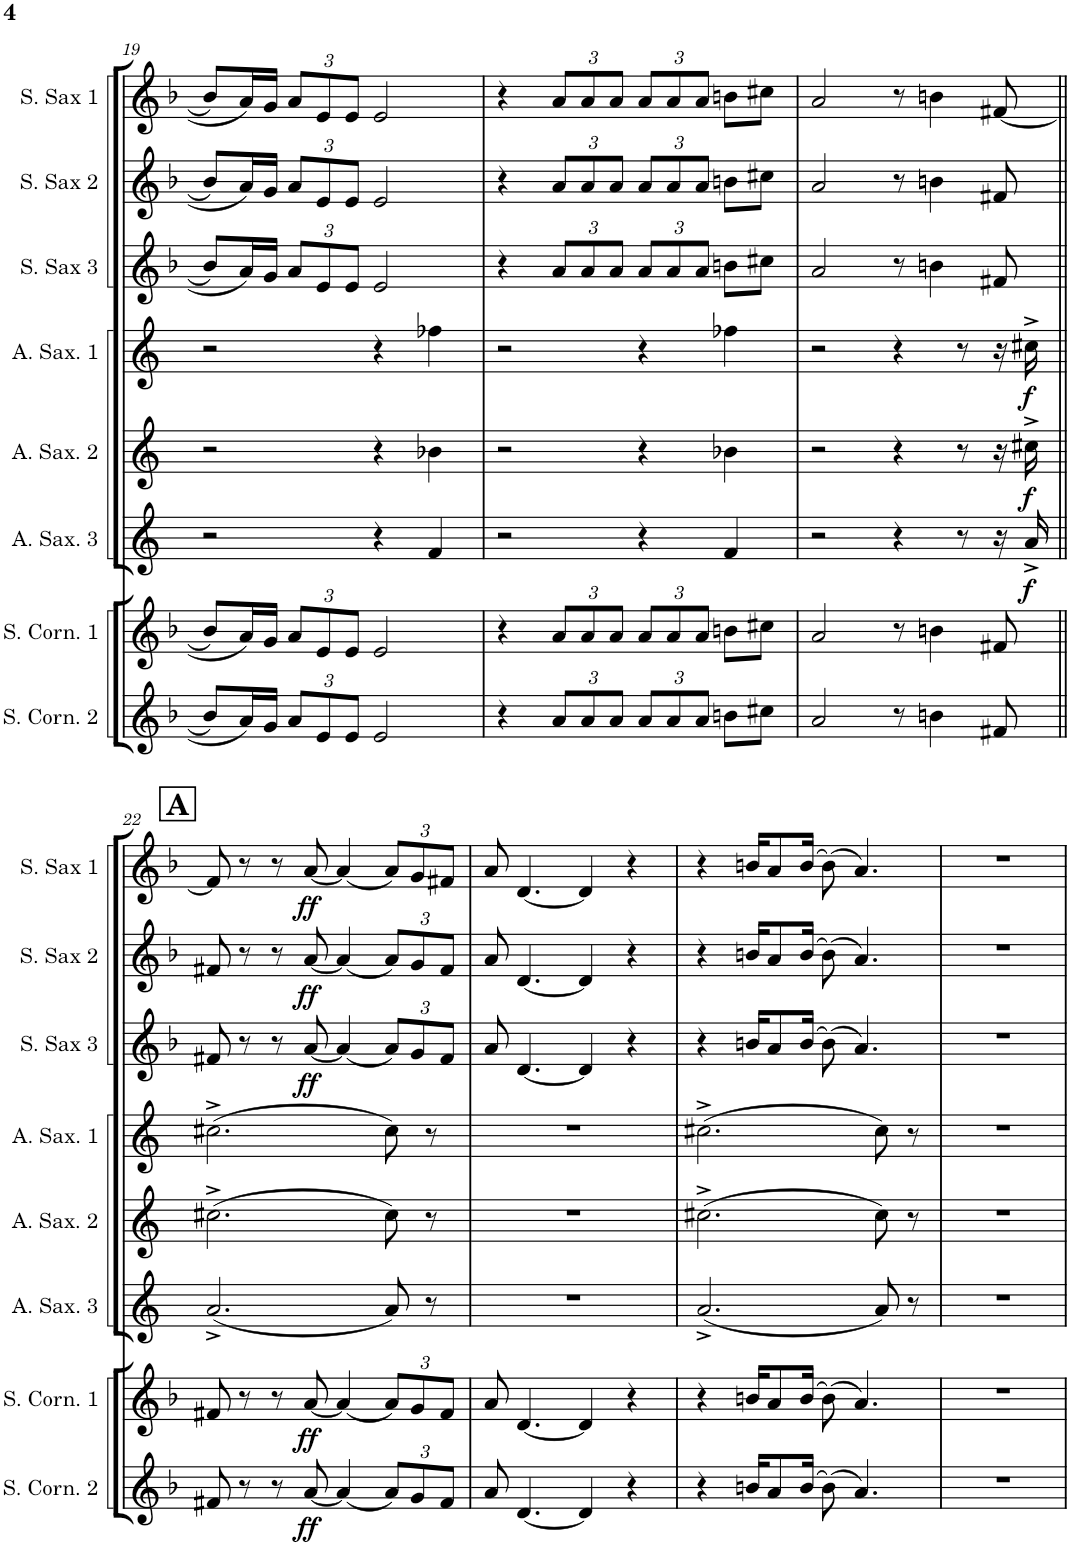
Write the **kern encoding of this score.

**kern	**dynam	**kern	**dynam	**kern	**dynam	**kern	**dynam	**kern	**dynam	**kern	**dynam	**kern	**dynam	**kern	**dynam
*part8	*part8	*part7	*part7	*part6	*part6	*part5	*part5	*part4	*part4	*part3	*part3	*part2	*part2	*part1	*part1
*staff8	*staff8	*staff7	*staff7	*staff6	*staff6	*staff5	*staff5	*staff4	*staff4	*staff3	*staff3	*staff2	*staff2	*staff1	*staff1
*I"Solo Cornet 2	*	*I"Solo Cornet 1	*	*I"Alt Sax 3	*	*I"Alt Sax 2	*	*I"Alt Sax 1	*	*I"Sopraan Sax 3	*	*I"Sopraan Sax 2	*	*I"Sopraan Sax 1	*
*I'S. Corn. 2	*	*I'S. Corn. 1	*	*I'A. Sax. 3	*	*I'A. Sax. 2	*	*I'A. Sax. 1	*	*I'S. Sax 3	*	*I'S. Sax 2	*	*I'S. Sax 1	*
!!LO:PB:g=z
*clefG2	*	*clefG2	*	*clefG2	*	*clefG2	*	*clefG2	*	*clefG2	*	*clefG2	*	*clefG2	*
*Trd1c2	*	*Trd1c2	*	*Trd5c9	*	*Trd5c9	*	*Trd5c9	*	*Trd1c2	*	*Trd1c2	*	*Trd1c2	*
*k[b-]	*	*k[b-]	*	*k[]	*	*k[]	*	*k[]	*	*k[b-]	*	*k[b-]	*	*k[b-]	*
*M4/4	*	*M4/4	*	*M4/4	*	*M4/4	*	*M4/4	*	*M4/4	*	*M4/4	*	*M4/4	*
=19	=19	=19	=19	=19	=19	=19	=19	=19	=19	=19	=19	=19	=19	=19	=19
8b-/L	.	8b-/L	.	2r	.	2r	.	2r	.	8b-/L	.	8b-/L	.	8b-/L	.
16a/L	.	16a/L	.	.	.	.	.	.	.	16a/L	.	16a/L	.	16a/L	.
16g/JJ	.	16g/JJ	.	.	.	.	.	.	.	16g/JJ	.	16g/JJ	.	16g/JJ	.
*Xbrackettup	*	*Xbrackettup	*	*	*	*	*	*	*	*Xbrackettup	*	*Xbrackettup	*	*Xbrackettup	*
12a/L	.	12a/L	.	.	.	.	.	.	.	12a/L	.	12a/L	.	12a/L	.
12e/	.	12e/	.	.	.	.	.	.	.	12e/	.	12e/	.	12e/	.
12e/J	.	12e/J	.	.	.	.	.	.	.	12e/J	.	12e/J	.	12e/J	.
2e/	.	2e/	.	4r	.	4r	.	4r	.	2e/	.	2e/	.	2e/	.
.	.	.	.	4f/	.	4b-X\	.	4ff-X\	.	.	.	.	.	.	.
=20	=20	=20	=20	=20	=20	=20	=20	=20	=20	=20	=20	=20	=20	=20	=20
4r	.	4r	.	2r	.	2r	.	2r	.	4r	.	4r	.	4r	.
12a/L	.	12a/L	.	.	.	.	.	.	.	12a/L	.	12a/L	.	12a/L	.
12a/	.	12a/	.	.	.	.	.	.	.	12a/	.	12a/	.	12a/	.
12a/J	.	12a/J	.	.	.	.	.	.	.	12a/J	.	12a/J	.	12a/J	.
12a/L	.	12a/L	.	4r	.	4r	.	4r	.	12a/L	.	12a/L	.	12a/L	.
12a/	.	12a/	.	.	.	.	.	.	.	12a/	.	12a/	.	12a/	.
12a/J	.	12a/J	.	.	.	.	.	.	.	12a/J	.	12a/J	.	12a/J	.
8bn\L	.	8bn\L	.	4f/	.	4b-X\	.	4ff-X\	.	8bn\L	.	8bn\L	.	8bn\L	.
8cc#X\J	.	8cc#X\J	.	.	.	.	.	.	.	8cc#X\J	.	8cc#X\J	.	8cc#X\J	.
=21	=21	=21	=21	=21	=21	=21	=21	=21	=21	=21	=21	=21	=21	=21	=21
2a/	.	2a/	.	2r	.	2r	.	2r	.	2a/	.	2a/	.	2a/	.
8r	.	8r	.	4r	.	4r	.	4r	.	8r	.	8r	.	8r	.
4bn\	.	4bn\	.	.	.	.	.	.	.	4bn\	.	4bn\	.	4bn\	.
.	.	.	.	8r	.	8r	.	8r	.	.	.	.	.	.	.
8f#X/	.	8f#X/	.	16r	.	16r	.	16r	.	8f#X/	.	8f#X/	.	[8f#X/	.
!	!	!	!	!	!LO:DY:b	!	!LO:DY:b	!	!LO:DY:b	!	!	!	!	!	!
.	.	.	.	16a^/	f	16cc#X^\	f	16cc#X^\	f	.	.	.	.	.	.
!!LO:LB:g=z
!!LO:REH:place=s1:a:B:cj:fs=14:t=A
=22||	=22||	=22||	=22||	=22||	=22||	=22||	=22||	=22||	=22||	=22||	=22||	=22||	=22||	=22||	=22||
8f#X/	.	8f#X/	.	(2.a^/	.	(2.cc#X^\	.	(2.cc#X^\	.	8f#X/	.	8f#X/	.	8f#/]	.
8r	.	8r	.	.	.	.	.	.	.	8r	.	8r	.	8r	.
8r	.	8r	.	.	.	.	.	.	.	8r	.	8r	.	8r	.
!	!LO:DY:b	!	!LO:DY:b	!	!	!	!	!	!	!	!LO:DY:b	!	!LO:DY:b	!	!LO:DY:b
[8a/	ff	[8a/	ff	.	.	.	.	.	.	[8a/	ff	[8a/	ff	[8a/	ff
(4a/]	.	(4a/]	.	.	.	.	.	.	.	(4a/]	.	(4a/]	.	(4a/]	.
12a/L)	.	12a/L)	.	8a/)	.	8cc#\)	.	8cc#\)	.	12a/L)	.	12a/L)	.	12a/L)	.
12g/	.	12g/	.	.	.	.	.	.	.	12g/	.	12g/	.	12g/	.
.	.	.	.	8r	.	8r	.	8r	.	.	.	.	.	.	.
12f#/J	.	12f#/J	.	.	.	.	.	.	.	12f#/J	.	12f#/J	.	12f#X/J	.
=23	=23	=23	=23	=23	=23	=23	=23	=23	=23	=23	=23	=23	=23	=23	=23
8a/	.	8a/	.	1r	.	1r	.	1r	.	8a/	.	8a/	.	8a/	.
[4.d/	.	[4.d/	.	.	.	.	.	.	.	[4.d/	.	[4.d/	.	[4.d/	.
4d/]	.	4d/]	.	.	.	.	.	.	.	4d/]	.	4d/]	.	4d/]	.
4r	.	4r	.	.	.	.	.	.	.	4r	.	4r	.	4r	.
=24	=24	=24	=24	=24	=24	=24	=24	=24	=24	=24	=24	=24	=24	=24	=24
4r	.	4r	.	(2.a^/	.	(2.cc#X^\	.	(2.cc#X^\	.	4r	.	4r	.	4r	.
16bn/KL	.	16bn/KL	.	.	.	.	.	.	.	16bn/KL	.	16bn/KL	.	16bn/KL	.
8a/	.	8a/	.	.	.	.	.	.	.	8a/	.	8a/	.	8a/	.
(16b/Jk	.	(16b/Jk	.	.	.	.	.	.	.	(16b/Jk	.	(16b/Jk	.	(16b/Jk	.
(8b\)	.	(8b\)	.	.	.	.	.	.	.	(8b\)	.	(8b\)	.	(8b\)	.
4.a/)	.	4.a/)	.	.	.	.	.	.	.	4.a/)	.	4.a/)	.	4.a/)	.
.	.	.	.	8a/)	.	8cc#\)	.	8cc#\)	.	.	.	.	.	.	.
.	.	.	.	8r	.	8r	.	8r	.	.	.	.	.	.	.
=25	=25	=25	=25	=25	=25	=25	=25	=25	=25	=25	=25	=25	=25	=25	=25
1r	.	1r	.	1r	.	1r	.	1r	.	1r	.	1r	.	1r	.
=	=	=	=	=	=	=	=	=	=	=	=	=	=	=	=
*-	*-	*-	*-	*-	*-	*-	*-	*-	*-	*-	*-	*-	*-	*-	*-
